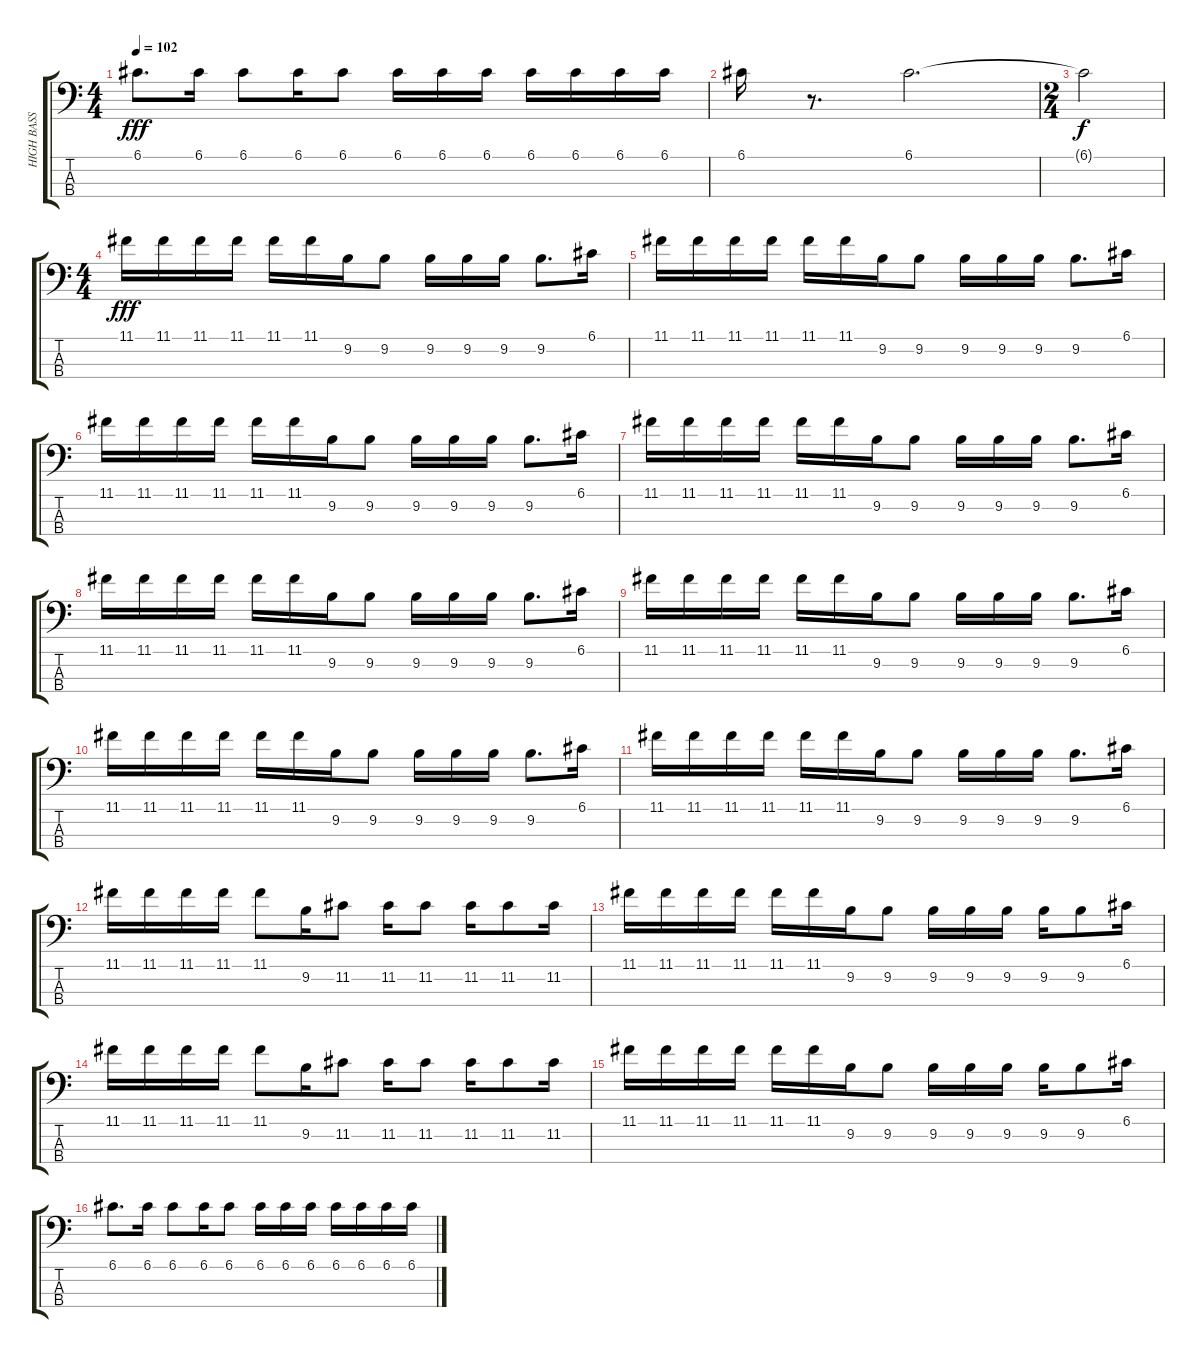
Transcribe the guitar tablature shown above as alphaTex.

\track ("HIGH BASS" "HIGH BASS") {instrument electricbassfinger}
\staff {score tabs}
\tuning (G2 D2 A1 E1) {hide}
\ts (4 4)
\tempo 102
\clef f4
\ks c
6.1.8{d dy fff} 6.1.16 6.1.8 6.1.16 6.1.8 6.1.16 6.1.16 6.1.16 6.1.16 6.1.16 6.1.16 6.1.16 |
6.1.16 r.8{d} 6.1.2{d} |
\ts (2 4)
6.1{t}.2{dy f} |
\ts (4 4)
11.1.16{dy fff} 11.1.16 11.1.16 11.1.16 11.1.16 11.1.16 9.2.16 9.2.8 9.2.16 9.2.16 9.2.16 9.2.8{d} 6.1.16 |
11.1.16 11.1.16 11.1.16 11.1.16 11.1.16 11.1.16 9.2.16 9.2.8 9.2.16 9.2.16 9.2.16 9.2.8{d} 6.1.16 |
11.1.16 11.1.16 11.1.16 11.1.16 11.1.16 11.1.16 9.2.16 9.2.8 9.2.16 9.2.16 9.2.16 9.2.8{d} 6.1.16 |
11.1.16 11.1.16 11.1.16 11.1.16 11.1.16 11.1.16 9.2.16 9.2.8 9.2.16 9.2.16 9.2.16 9.2.8{d} 6.1.16 |
11.1.16 11.1.16 11.1.16 11.1.16 11.1.16 11.1.16 9.2.16 9.2.8 9.2.16 9.2.16 9.2.16 9.2.8{d} 6.1.16 |
11.1.16 11.1.16 11.1.16 11.1.16 11.1.16 11.1.16 9.2.16 9.2.8 9.2.16 9.2.16 9.2.16 9.2.8{d} 6.1.16 |
11.1.16 11.1.16 11.1.16 11.1.16 11.1.16 11.1.16 9.2.16 9.2.8 9.2.16 9.2.16 9.2.16 9.2.8{d} 6.1.16 |
11.1.16 11.1.16 11.1.16 11.1.16 11.1.16 11.1.16 9.2.16 9.2.8 9.2.16 9.2.16 9.2.16 9.2.8{d} 6.1.16 |
11.1.16 11.1.16 11.1.16 11.1.16 11.1.8 9.2.16 11.2.8 11.2.16 11.2.8 11.2.16 11.2.8 11.2.16 |
11.1.16 11.1.16 11.1.16 11.1.16 11.1.16 11.1.16 9.2.16 9.2.8 9.2.16 9.2.16 9.2.16 9.2.16 9.2.8 6.1.16 |
11.1.16 11.1.16 11.1.16 11.1.16 11.1.8 9.2.16 11.2.8 11.2.16 11.2.8 11.2.16 11.2.8 11.2.16 |
11.1.16 11.1.16 11.1.16 11.1.16 11.1.16 11.1.16 9.2.16 9.2.8 9.2.16 9.2.16 9.2.16 9.2.16 9.2.8 6.1.16 |
6.1.8{d} 6.1.16 6.1.8 6.1.16 6.1.8 6.1.16 6.1.16 6.1.16 6.1.16 6.1.16 6.1.16 6.1.16
